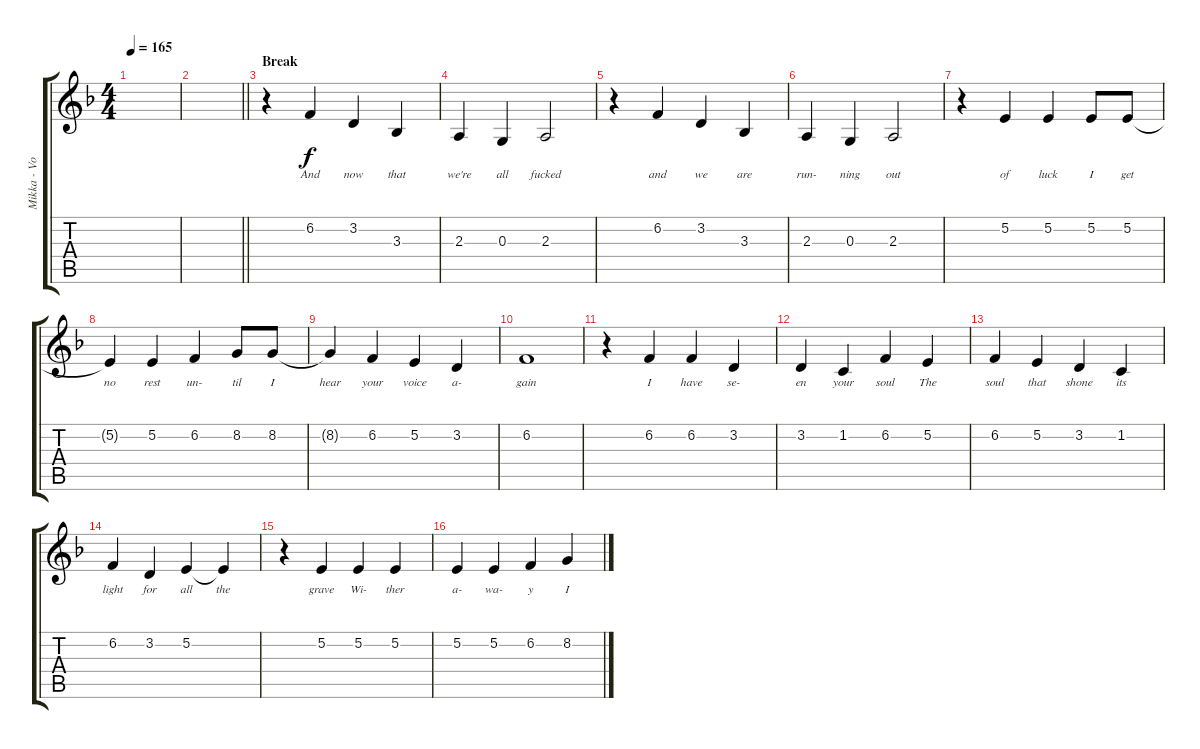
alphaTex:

\track ("Mikka - Vox" "Mikka - Vo") {instrument violin}
\staff {score tabs}
\tuning (E4 B3 G3 D3 A2 E2) {hide}
\ts (4 4)
\tempo 165
\clef g2
\ks dminor
|
\barLineRight lightlight
|
\section ("" "Break")
r.4 6.2.4{lyrics (0 "And") lyrics (1 "") lyrics (2 "") lyrics (3 "") lyrics (4 "")} 3.2.4{lyrics (0 "now") lyrics (1 "") lyrics (2 "") lyrics (3 "") lyrics (4 "")} 3.3.4{lyrics (0 "that") lyrics (1 "") lyrics (2 "") lyrics (3 "") lyrics (4 "")} |
2.3.4{lyrics (0 "we're") lyrics (1 "") lyrics (2 "") lyrics (3 "") lyrics (4 "")} 0.3.4{lyrics (0 "all") lyrics (1 "") lyrics (2 "") lyrics (3 "") lyrics (4 "")} 2.3.2{lyrics (0 "fucked") lyrics (1 "") lyrics (2 "") lyrics (3 "") lyrics (4 "")} |
r.4 6.2.4{lyrics (0 "and") lyrics (1 "") lyrics (2 "") lyrics (3 "") lyrics (4 "")} 3.2.4{lyrics (0 "we") lyrics (1 "") lyrics (2 "") lyrics (3 "") lyrics (4 "")} 3.3.4{lyrics (0 "are") lyrics (1 "") lyrics (2 "") lyrics (3 "") lyrics (4 "")} |
2.3.4{lyrics (0 "run-") lyrics (1 "") lyrics (2 "") lyrics (3 "") lyrics (4 "")} 0.3.4{lyrics (0 "ning") lyrics (1 "") lyrics (2 "") lyrics (3 "") lyrics (4 "")} 2.3.2{lyrics (0 "out") lyrics (1 "") lyrics (2 "") lyrics (3 "") lyrics (4 "")} |
r.4 5.2.4{lyrics (0 "of") lyrics (1 "") lyrics (2 "") lyrics (3 "") lyrics (4 "")} 5.2.4{lyrics (0 "luck") lyrics (1 "") lyrics (2 "") lyrics (3 "") lyrics (4 "")} 5.2.8{lyrics (0 "I") lyrics (1 "") lyrics (2 "") lyrics (3 "") lyrics (4 "")} 5.2.8{lyrics (0 "get") lyrics (1 "") lyrics (2 "") lyrics (3 "") lyrics (4 "")} |
5.2{t}.4{lyrics (0 "no") lyrics (1 "") lyrics (2 "") lyrics (3 "") lyrics (4 "")} 5.2.4{lyrics (0 "rest") lyrics (1 "") lyrics (2 "") lyrics (3 "") lyrics (4 "")} 6.2.4{lyrics (0 "un-") lyrics (1 "") lyrics (2 "") lyrics (3 "") lyrics (4 "")} 8.2.8{lyrics (0 "til") lyrics (1 "") lyrics (2 "") lyrics (3 "") lyrics (4 "")} 8.2.8{lyrics (0 "I") lyrics (1 "") lyrics (2 "") lyrics (3 "") lyrics (4 "")} |
8.2{t}.4{lyrics (0 "hear") lyrics (1 "") lyrics (2 "") lyrics (3 "") lyrics (4 "")} 6.2.4{lyrics (0 "your") lyrics (1 "") lyrics (2 "") lyrics (3 "") lyrics (4 "")} 5.2.4{lyrics (0 "voice") lyrics (1 "") lyrics (2 "") lyrics (3 "") lyrics (4 "")} 3.2.4{lyrics (0 "a-") lyrics (1 "") lyrics (2 "") lyrics (3 "") lyrics (4 "")} |
6.2.1{lyrics (0 "gain") lyrics (1 "") lyrics (2 "") lyrics (3 "") lyrics (4 "")} |
r.4 6.2.4{lyrics (0 "I") lyrics (1 "") lyrics (2 "") lyrics (3 "") lyrics (4 "")} 6.2.4{lyrics (0 "have") lyrics (1 "") lyrics (2 "") lyrics (3 "") lyrics (4 "")} 3.2.4{lyrics (0 "se-") lyrics (1 "") lyrics (2 "") lyrics (3 "") lyrics (4 "")} |
3.2.4{lyrics (0 "en") lyrics (1 "") lyrics (2 "") lyrics (3 "") lyrics (4 "")} 1.2.4{lyrics (0 "your") lyrics (1 "") lyrics (2 "") lyrics (3 "") lyrics (4 "")} 6.2.4{lyrics (0 "soul") lyrics (1 "") lyrics (2 "") lyrics (3 "") lyrics (4 "")} 5.2.4{lyrics (0 "The") lyrics (1 "") lyrics (2 "") lyrics (3 "") lyrics (4 "")} |
6.2.4{lyrics (0 "soul") lyrics (1 "") lyrics (2 "") lyrics (3 "") lyrics (4 "")} 5.2.4{lyrics (0 "that") lyrics (1 "") lyrics (2 "") lyrics (3 "") lyrics (4 "")} 3.2.4{lyrics (0 "shone") lyrics (1 "") lyrics (2 "") lyrics (3 "") lyrics (4 "")} 1.2.4{lyrics (0 "its") lyrics (1 "") lyrics (2 "") lyrics (3 "") lyrics (4 "")} |
6.2.4{lyrics (0 "light") lyrics (1 "") lyrics (2 "") lyrics (3 "") lyrics (4 "")} 3.2.4{lyrics (0 "for") lyrics (1 "") lyrics (2 "") lyrics (3 "") lyrics (4 "")} 5.2.4{lyrics (0 "all") lyrics (1 "") lyrics (2 "") lyrics (3 "") lyrics (4 "")} 5.2{t}.4{lyrics (0 "the") lyrics (1 "") lyrics (2 "") lyrics (3 "") lyrics (4 "")} |
r.4 5.2.4{lyrics (0 "grave") lyrics (1 "") lyrics (2 "") lyrics (3 "") lyrics (4 "")} 5.2.4{lyrics (0 "Wi-") lyrics (1 "") lyrics (2 "") lyrics (3 "") lyrics (4 "")} 5.2.4{lyrics (0 "ther") lyrics (1 "") lyrics (2 "") lyrics (3 "") lyrics (4 "")} |
5.2.4{lyrics (0 "a-") lyrics (1 "") lyrics (2 "") lyrics (3 "") lyrics (4 "")} 5.2.4{lyrics (0 "wa-") lyrics (1 "") lyrics (2 "") lyrics (3 "") lyrics (4 "")} 6.2.4{lyrics (0 "y") lyrics (1 "") lyrics (2 "") lyrics (3 "") lyrics (4 "")} 8.2.4{lyrics (0 "I") lyrics (1 "") lyrics (2 "") lyrics (3 "") lyrics (4 "")}
